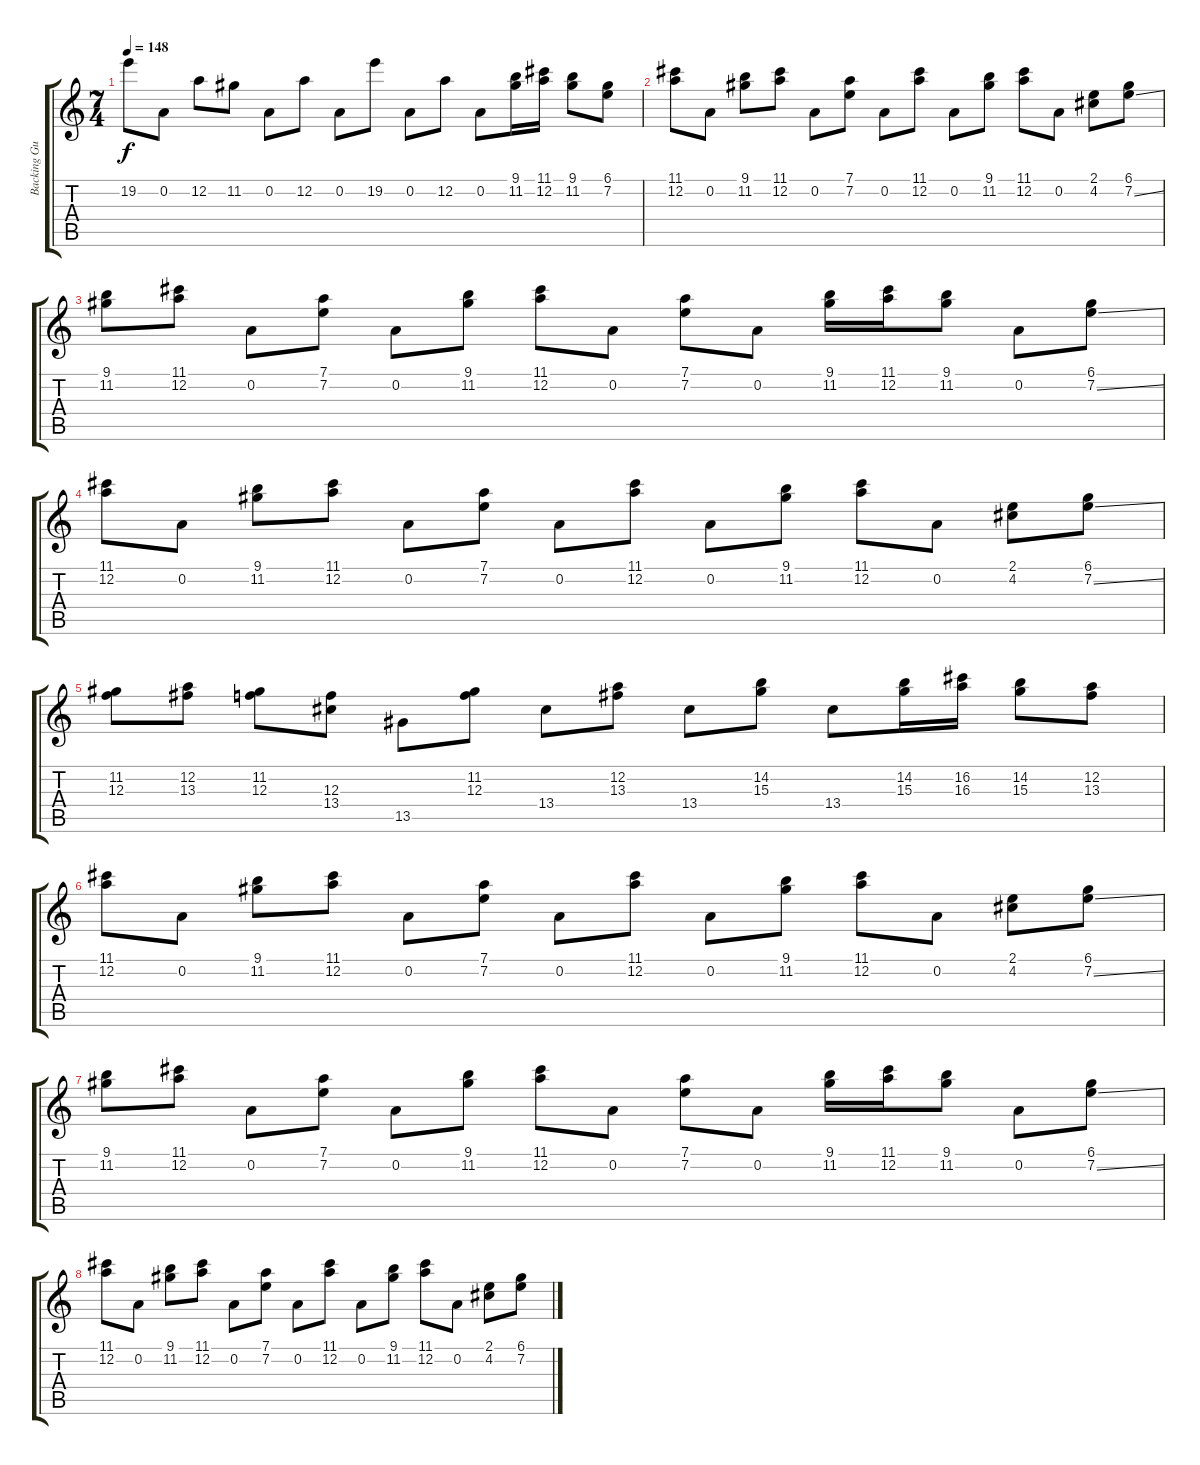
\track ("Backing Guitar" "Backing Gu") {instrument overdrivenguitar}
\staff {score tabs}
\tuning (D4 A3 F3 C3 G2 C2) {hide}
\ts (7 4)
\tempo 148
\clef g2
\ks c
19.2.8{dy f} 0.2.8 12.2.8 11.2.8 0.2.8 12.2.8 0.2.8 19.2.8 0.2.8 12.2.8 0.2.8 (9.1 11.2).16 (11.1 12.2).16 (9.1 11.2).8 (6.1 7.2).8 |
(11.1 12.2).8{volume 14} 0.2.8 (9.1 11.2).8 (11.1 12.2).8 0.2.8 (7.1 7.2).8 0.2.8 (11.1 12.2).8 0.2.8 (9.1 11.2).8 (11.1 12.2).8 0.2.8 (2.1 4.2).8 (6.1 7.2{ss}).8 |
(9.1 11.2).8 (11.1 12.2).8 0.2.8 (7.1 7.2).8 0.2.8 (9.1 11.2).8 (11.1 12.2).8 0.2.8 (7.1 7.2).8 0.2.8 (9.1 11.2).16 (11.1 12.2).16 (9.1 11.2).8 0.2.8 (6.1 7.2{ss}).8 |
(11.1 12.2).8{volume 14} 0.2.8 (9.1 11.2).8 (11.1 12.2).8 0.2.8 (7.1 7.2).8 0.2.8 (11.1 12.2).8 0.2.8 (9.1 11.2).8 (11.1 12.2).8 0.2.8 (2.1 4.2).8 (6.1 7.2{ss}).8 |
(11.2 12.3).8 (12.2 13.3).8 (11.2 12.3).8 (12.3 13.4).8 13.5.8 (11.2 12.3).8 13.4.8 (12.2 13.3).8 13.4.8 (14.2 15.3).8 13.4.8 (14.2 15.3).16 (16.2 16.3).16 (14.2 15.3).8 (12.2 13.3).8 |
(11.1 12.2).8{volume 14} 0.2.8 (9.1 11.2).8 (11.1 12.2).8 0.2.8 (7.1 7.2).8 0.2.8 (11.1 12.2).8 0.2.8 (9.1 11.2).8 (11.1 12.2).8 0.2.8 (2.1 4.2).8 (6.1 7.2{ss}).8 |
(9.1 11.2).8 (11.1 12.2).8 0.2.8 (7.1 7.2).8 0.2.8 (9.1 11.2).8 (11.1 12.2).8 0.2.8 (7.1 7.2).8 0.2.8 (9.1 11.2).16 (11.1 12.2).16 (9.1 11.2).8 0.2.8 (6.1 7.2{ss}).8 |
(11.1 12.2).8{volume 14} 0.2.8 (9.1 11.2).8 (11.1 12.2).8 0.2.8 (7.1 7.2).8 0.2.8 (11.1 12.2).8 0.2.8 (9.1 11.2).8 (11.1 12.2).8 0.2.8 (2.1 4.2).8 (6.1 7.2{ss}).8
